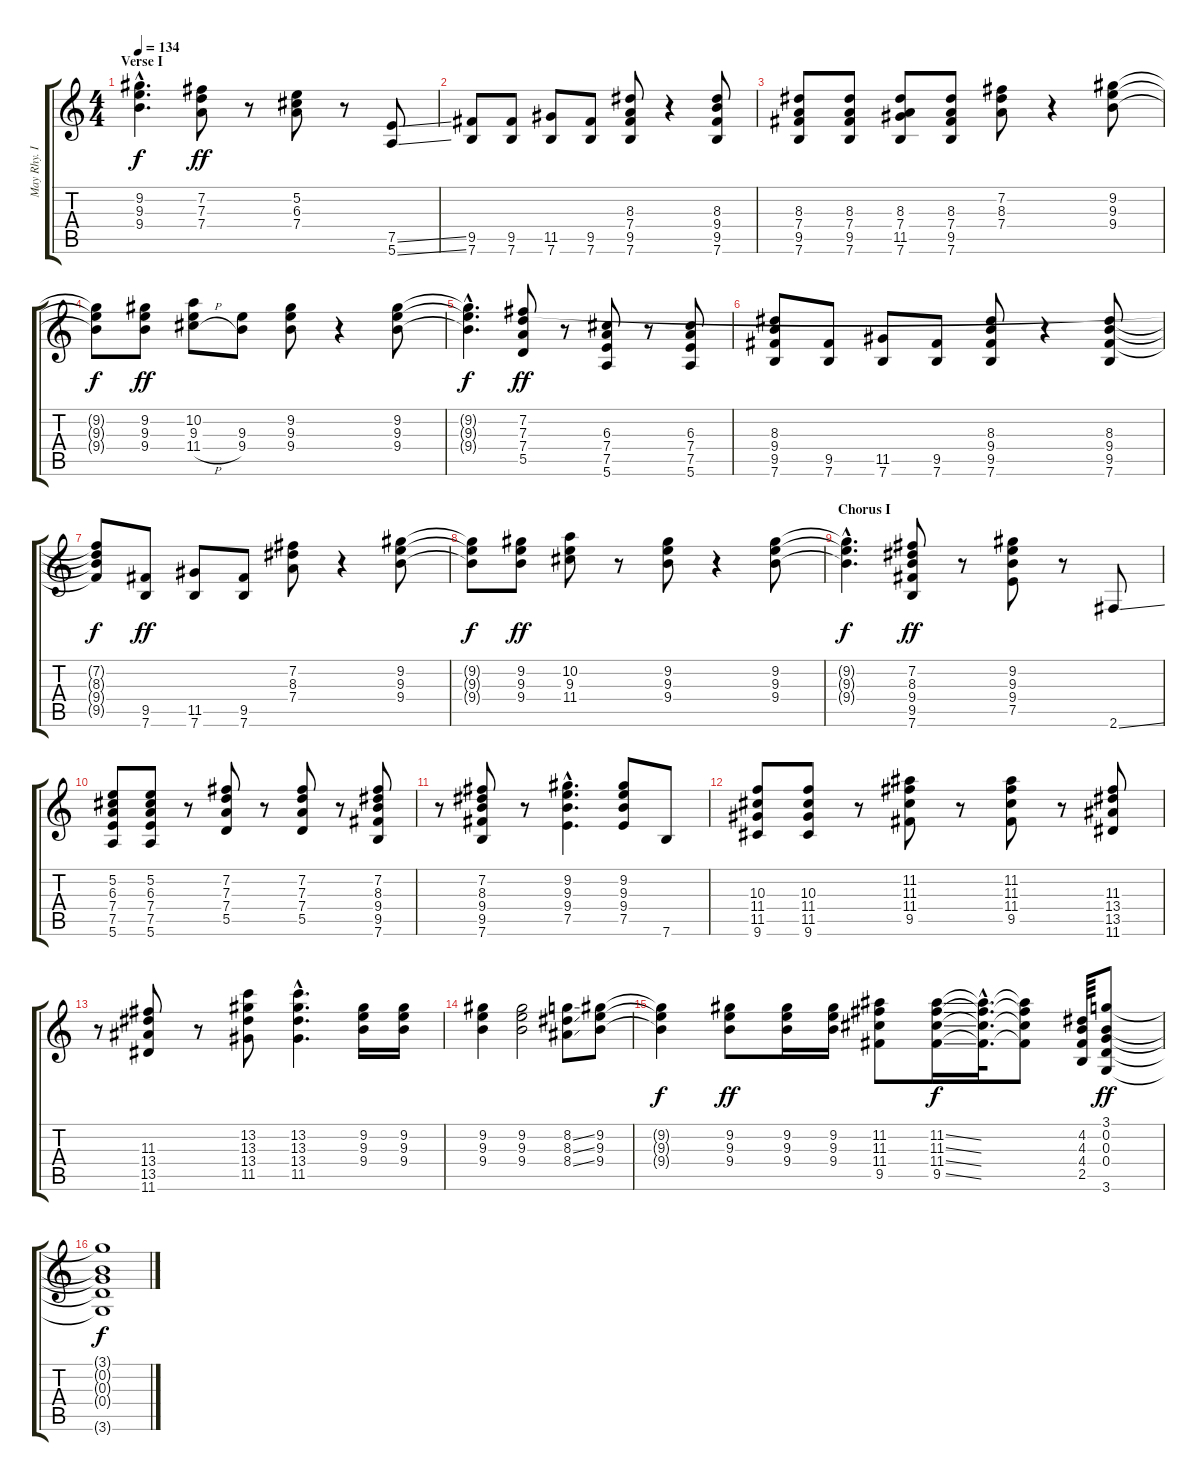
\track ("May Rhy. I" "May Rhy. I") {instrument overdrivenguitar}
\staff {score tabs}
\tuning (E4 B3 G3 D3 A2 E2) {hide}
\ts (4 4)
\section ("" "Verse I")
\tempo 134
\clef g2
\ks c
(9.2{hac t} 9.3{hac t} 9.4{hac t}).4{d dy f} (7.2 7.3 7.4).8{dy ff} r.8 (5.2 6.3 7.4).8 r.8 (7.5{ss} 5.6{ss}).8 |
(9.5 7.6).8 (9.5 7.6).8 (11.5 7.6).8 (9.5 7.6).8 (8.3 7.4 9.5 7.6).8 r.4 (8.3 9.4 9.5 7.6).8 |
(8.3 7.4 9.5 7.6).8 (8.3 7.4 9.5 7.6).8 (8.3 7.4 11.5 7.6).8 (8.3 7.4 9.5 7.6).8 (7.2 8.3 7.4).8 r.4 (9.2 9.3 9.4).8 |
(9.2{t} 9.3{t} 9.4{t}).8{dy f} (9.2 9.3 9.4).8{dy ff} (10.2 9.3 11.4{h}).8 (9.3 9.4).8 (9.2 9.3 9.4).8 r.4 (9.2 9.3 9.4).8 |
(9.2{hac t} 9.3{hac t} 9.4{hac t}).4{d dy f} (7.2 7.3 7.4 5.5).8{dy ff} r.8 (6.3 7.4 7.5 5.6).8 r.8 (6.3 7.4 7.5 5.6).8 |
(8.3 9.4 9.5 7.6).8 (9.5 7.6).8 (11.5 7.6).8 (9.5 7.6).8 (8.3 9.4 9.5 7.6).8 r.4 (8.3 9.4 9.5 7.6).8 |
(7.2{t} 8.3{t} 9.4{t} 9.5{t}).8{dy f} (9.5 7.6).8{dy ff} (11.5 7.6).8 (9.5 7.6).8 (7.2 8.3 7.4).8 r.4 (9.2 9.3 9.4).8 |
(9.2{t} 9.3{t} 9.4{t}).8{dy f} (9.2 9.3 9.4).8{dy ff} (10.2 9.3 11.4).8 r.8 (9.2 9.3 9.4).8 r.4 (9.2 9.3 9.4).8 |
\section ("" "Chorus I")
(9.2{hac t} 9.3{hac t} 9.4{hac t}).4{d dy f} (7.2 8.3 9.4 9.5 7.6).8{dy ff} r.8 (9.2 9.3 9.4 7.5).8 r.8 2.6{ss}.8{instrument electricguitarmuted} |
(5.2 6.3 7.4 7.5 5.6).8{instrument overdrivenguitar} (5.2 6.3 7.4 7.5 5.6).8 r.8 (7.2 7.3 7.4 5.5).8 r.8 (7.2 7.3 7.4 5.5).8 r.8 (7.2 8.3 9.4 9.5 7.6).8 |
r.8 (7.2 8.3 9.4 9.5 7.6).8 r.8 (9.2{hac} 9.3{hac} 9.4{hac} 7.5{hac}).4{d} (9.2 9.3 9.4 7.5).8{instrument electricguitarmuted} 7.6.8{instrument overdrivenguitar} |
(10.3 11.4 11.5 9.6).8 (10.3 11.4 11.5 9.6).8 r.8 (11.2 11.3 11.4 9.5).8 r.8 (11.2 11.3 11.4 9.5).8 r.8 (11.3 13.4 13.5 11.6).8 |
r.8 (11.3 13.4 13.5 11.6).8 r.8 (13.2 13.3 13.4 11.5).8 (13.2{hac} 13.3{hac} 13.4{hac} 11.5{hac}).4{d} (9.2 9.3 9.4).16 (9.2 9.3 9.4).16 |
(9.2 9.3 9.4).4 (9.2 9.3 9.4).2 (8.2{ss} 8.3{ss} 8.4{ss}).8 (9.2 9.3 9.4).8 |
(9.2{t} 9.3{t} 9.4{t}).4{dy f} (9.2 9.3 9.4).8{dy ff} (9.2 9.3 9.4).16 (9.2 9.3 9.4).16 (11.2 11.3 11.4 9.5).8 (11.2{ss} 11.3{ss} 11.4{ss} 9.5{ss}).16{dy f} (11.2{hac t} 11.3{hac t} 11.4{hac t} 9.5{hac t}).32{d} (11.2{t} 11.3{t} 11.4{t} 9.5{t}).8 (4.2 4.3 4.4 2.5).64 (3.1 0.2 0.3 0.4 3.6).8{dy ff} |
(3.1{t} 0.2{t} 0.3{t} 0.4{t} 3.6{t}).1{dy f}
